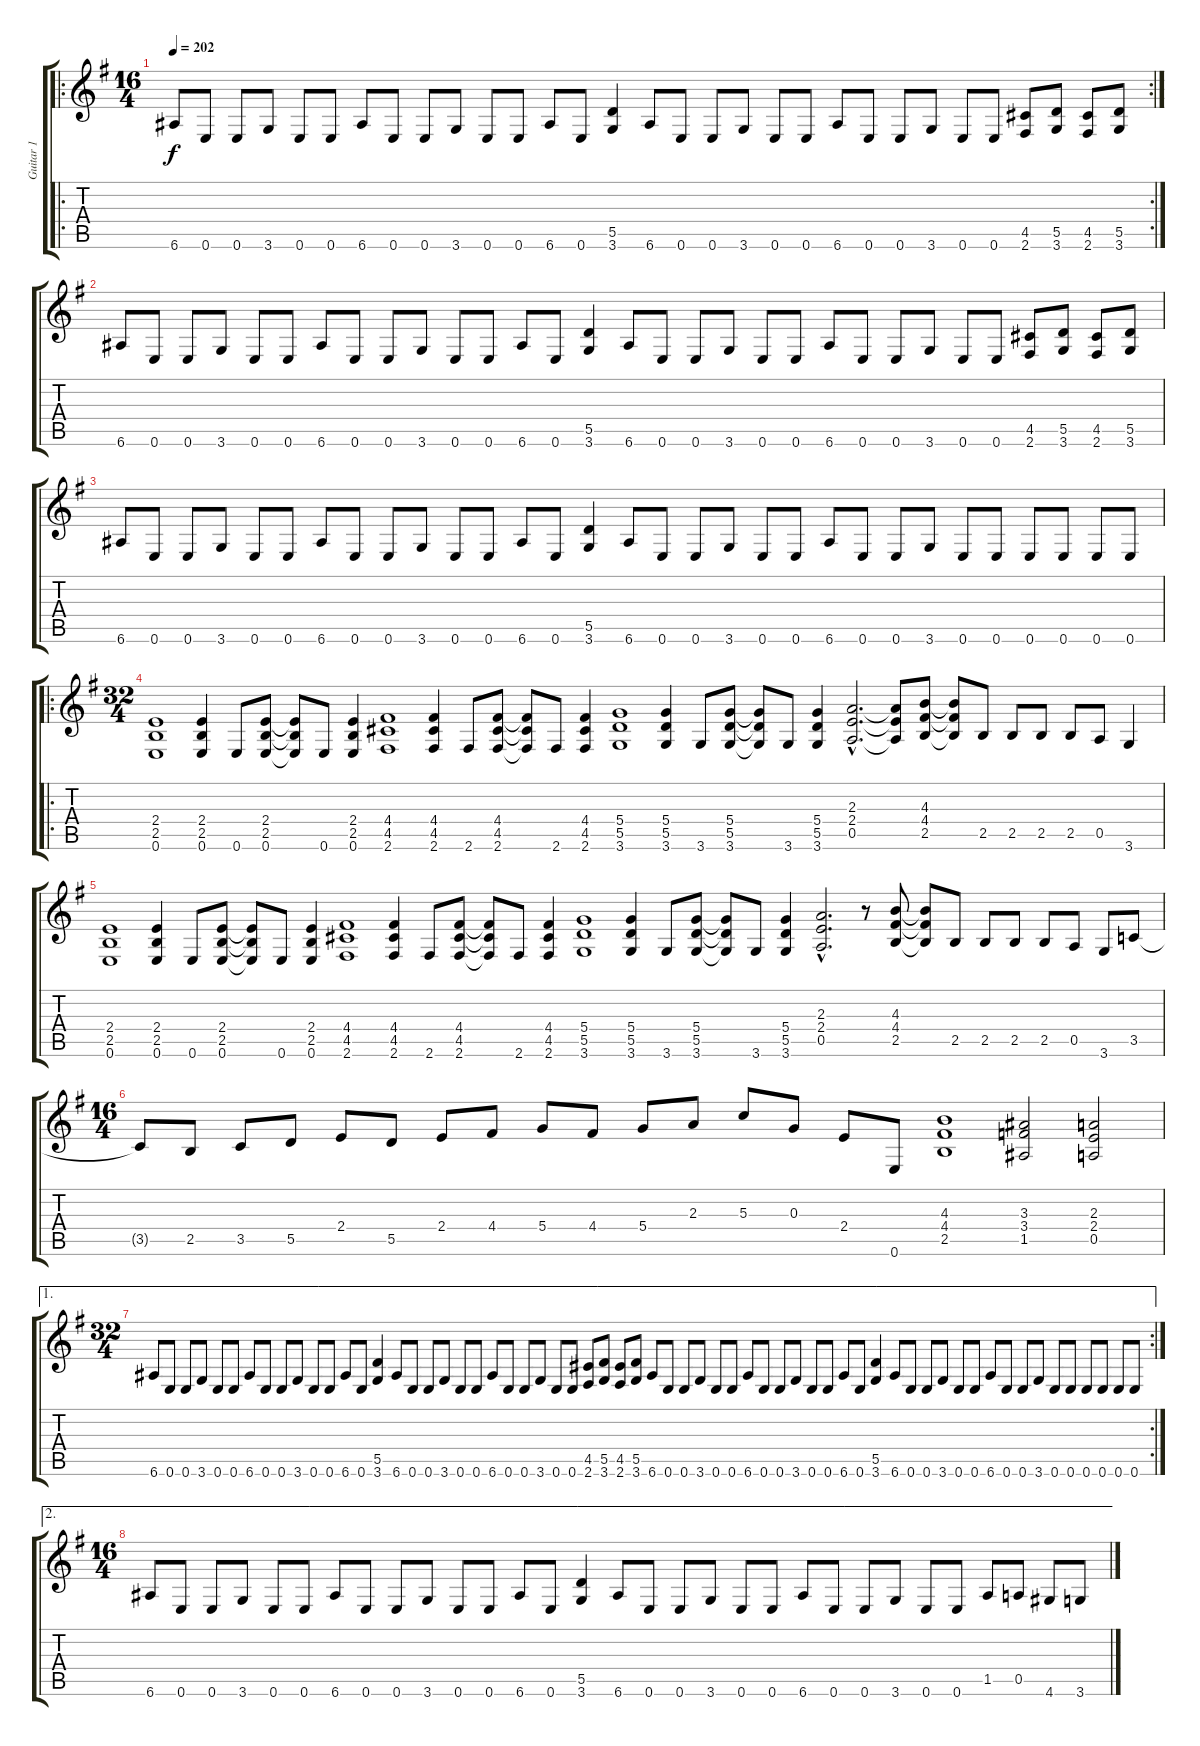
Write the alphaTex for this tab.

\track ("Guitar 1" "Guitar 1") {instrument acousticguitarsteel}
\staff {score tabs}
\tuning (E4 B3 G3 D3 A2 E2) {hide}
\ro
\rc 2
\ts (16 4)
\tempo 202
\clef g2
\ks g
6.6.8{dy f instrument acousticguitarsteel} 0.6.8 0.6.8 3.6.8 0.6.8 0.6.8 6.6.8 0.6.8 0.6.8 3.6.8 0.6.8 0.6.8 6.6.8 0.6.8 (5.5 3.6).4 6.6.8 0.6.8 0.6.8 3.6.8 0.6.8 0.6.8 6.6.8 0.6.8 0.6.8 3.6.8 0.6.8 0.6.8 (4.5 2.6).8 (5.5 3.6).8 (4.5 2.6).8 (5.5 3.6).8 |
6.6.8 0.6.8 0.6.8 3.6.8 0.6.8 0.6.8 6.6.8 0.6.8 0.6.8 3.6.8 0.6.8 0.6.8 6.6.8 0.6.8 (5.5 3.6).4 6.6.8 0.6.8 0.6.8 3.6.8 0.6.8 0.6.8 6.6.8 0.6.8 0.6.8 3.6.8 0.6.8 0.6.8 (4.5 2.6).8 (5.5 3.6).8 (4.5 2.6).8 (5.5 3.6).8 |
6.6.8 0.6.8 0.6.8 3.6.8 0.6.8 0.6.8 6.6.8 0.6.8 0.6.8 3.6.8 0.6.8 0.6.8 6.6.8 0.6.8 (5.5 3.6).4 6.6.8 0.6.8 0.6.8 3.6.8 0.6.8 0.6.8 6.6.8 0.6.8 0.6.8 3.6.8 0.6.8 0.6.8 0.6.8 0.6.8 0.6.8 0.6.8 |
\ro
\ts (32 4)
(2.4 2.5 0.6).1 (2.4 2.5 0.6).4 0.6.8 (2.4 2.5 0.6).8 (2.4{t} 2.5{t} 0.6{t}).8 0.6.8 (2.4 2.5 0.6).4 (4.4 4.5 2.6).1 (4.4 4.5 2.6).4 2.6.8 (4.4 4.5 2.6).8 (4.4{t} 4.5{t} 2.6{t}).8 2.6.8 (4.4 4.5 2.6).4 (5.4 5.5 3.6).1 (5.4 5.5 3.6).4 3.6.8 (5.4 5.5 3.6).8 (5.4{t} 5.5{t} 3.6{t}).8 3.6.8 (5.4 5.5 3.6).4 (2.3{hac} 2.4{hac} 0.5{hac}).2{d} (2.3{t} 2.4{t} 0.5{t}).8 (4.3 4.4 2.5).8 (4.3{t} 4.4{t} 2.5{t}).8 2.5.8 2.5.8 2.5.8 2.5.8 0.5.8 3.6.4 |
(2.4 2.5 0.6).1 (2.4 2.5 0.6).4 0.6.8 (2.4 2.5 0.6).8 (2.4{t} 2.5{t} 0.6{t}).8 0.6.8 (2.4 2.5 0.6).4 (4.4 4.5 2.6).1 (4.4 4.5 2.6).4 2.6.8 (4.4 4.5 2.6).8 (4.4{t} 4.5{t} 2.6{t}).8 2.6.8 (4.4 4.5 2.6).4 (5.4 5.5 3.6).1 (5.4 5.5 3.6).4 3.6.8 (5.4 5.5 3.6).8 (5.4{t} 5.5{t} 3.6{t}).8 3.6.8 (5.4 5.5 3.6).4 (2.3{hac} 2.4{hac} 0.5{hac}).2{d} r.8 (4.3 4.4 2.5).8 (4.3{t} 4.4{t} 2.5{t}).8 2.5.8 2.5.8 2.5.8 2.5.8 0.5.8 3.6.8 3.5.8 |
\ts (16 4)
3.5{t}.8 2.5.8 3.5.8 5.5.8 2.4.8 5.5.8 2.4.8 4.4.8 5.4.8 4.4.8 5.4.8 2.3.8 5.3.8 0.3.8 2.4.8 0.6.8 (4.3 4.4 2.5).1 (3.3 3.4 1.5).2 (2.3 2.4 0.5).2 |
\ae 1
\rc 2
\ts (32 4)
6.6.8 0.6.8 0.6.8 3.6.8 0.6.8 0.6.8 6.6.8 0.6.8 0.6.8 3.6.8 0.6.8 0.6.8 6.6.8 0.6.8 (5.5 3.6).4 6.6.8 0.6.8 0.6.8 3.6.8 0.6.8 0.6.8 6.6.8 0.6.8 0.6.8 3.6.8 0.6.8 0.6.8 (4.5 2.6).8 (5.5 3.6).8 (4.5 2.6).8 (5.5 3.6).8 6.6.8 0.6.8 0.6.8 3.6.8 0.6.8 0.6.8 6.6.8 0.6.8 0.6.8 3.6.8 0.6.8 0.6.8 6.6.8 0.6.8 (5.5 3.6).4 6.6.8 0.6.8 0.6.8 3.6.8 0.6.8 0.6.8 6.6.8 0.6.8 0.6.8 3.6.8 0.6.8 0.6.8 0.6.8 0.6.8 0.6.8 0.6.8 |
\ae 2
\ts (16 4)
6.6.8 0.6.8 0.6.8 3.6.8 0.6.8 0.6.8 6.6.8 0.6.8 0.6.8 3.6.8 0.6.8 0.6.8 6.6.8 0.6.8 (5.5 3.6).4 6.6.8 0.6.8 0.6.8 3.6.8 0.6.8 0.6.8 6.6.8 0.6.8 0.6.8 3.6.8 0.6.8 0.6.8 1.5.8 0.5.8 4.6.8 3.6.8
